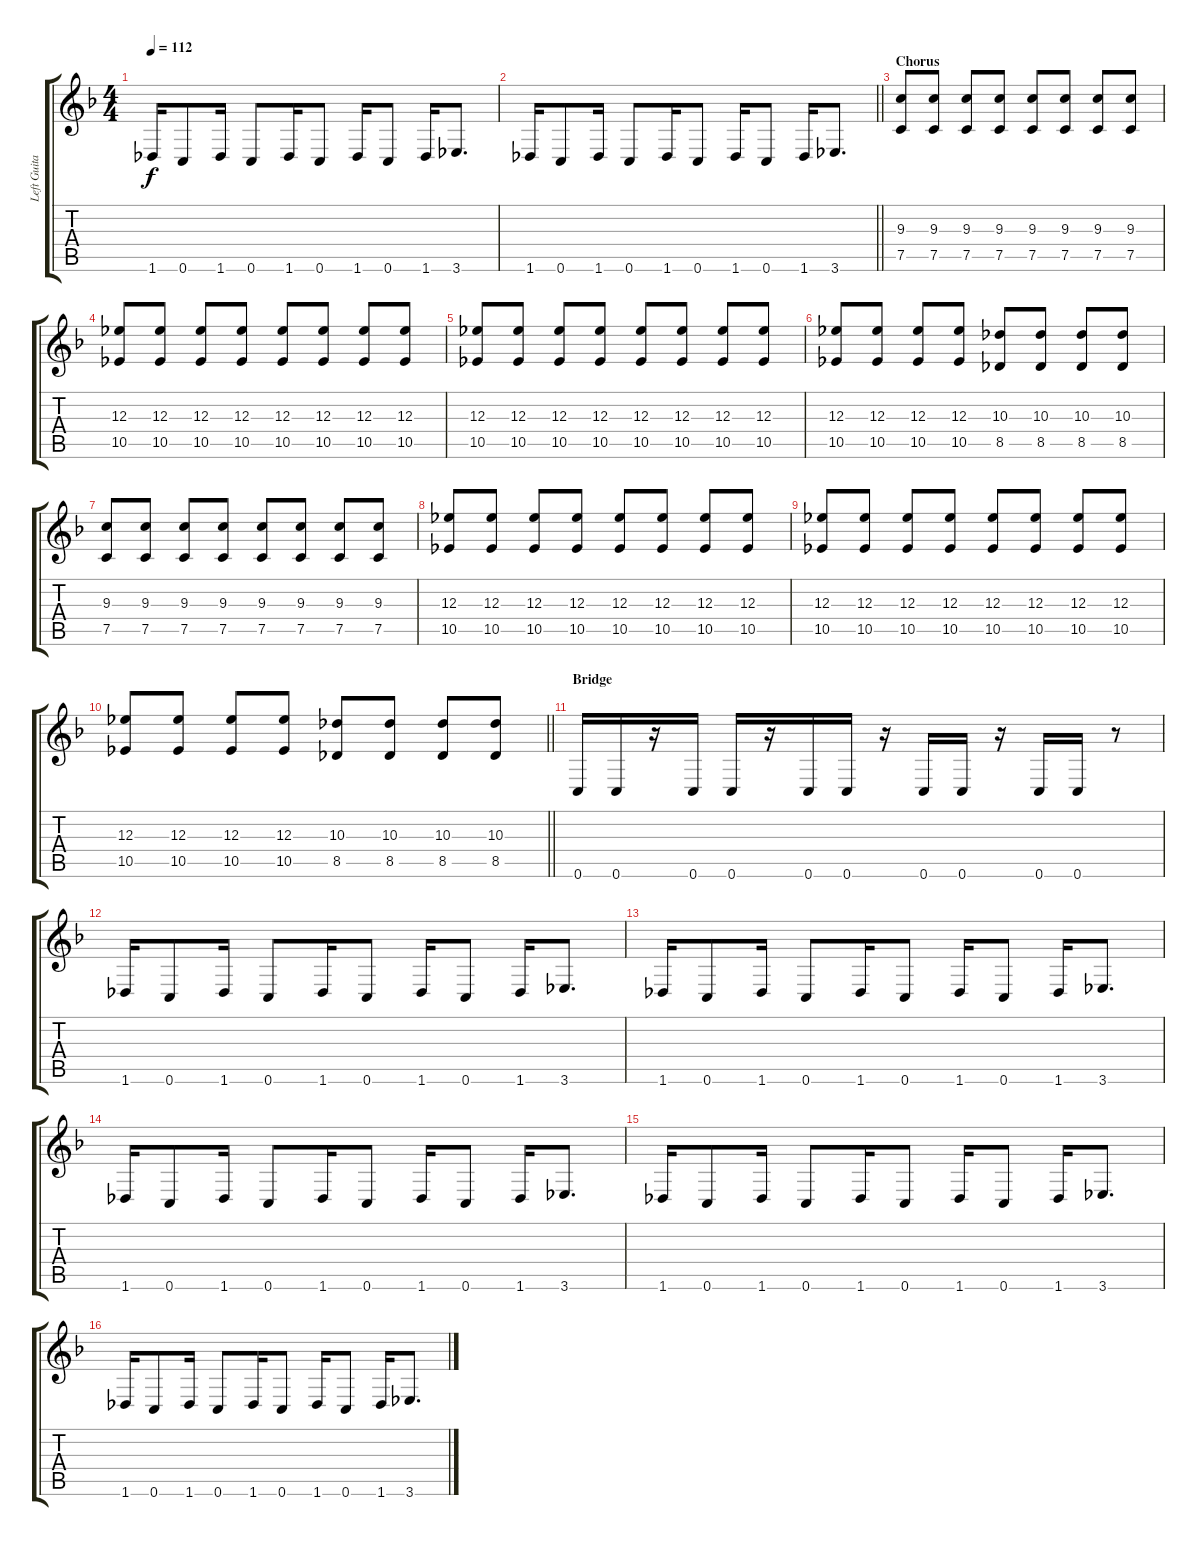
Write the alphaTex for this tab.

\track ("Left Guitar" "Left Guita") {instrument distortionguitar}
\staff {score tabs}
\tuning (C4 G3 Eb3 Bb2 F2 C2) {hide}
\ts (4 4)
\tempo 112
\clef g2
\ks f
1.6.16{dy f} 0.6.8 1.6.16 0.6.8 1.6.16 0.6.8 1.6.16 0.6.8 1.6.16 3.6.8{d} |
\barLineRight lightlight
1.6.16 0.6.8 1.6.16 0.6.8 1.6.16 0.6.8 1.6.16 0.6.8 1.6.16 3.6.8{d} |
\section ("" "Chorus")
(9.3 7.5).8 (9.3 7.5).8 (9.3 7.5).8 (9.3 7.5).8 (9.3 7.5).8 (9.3 7.5).8 (9.3 7.5).8 (9.3 7.5).8 |
(12.3 10.5).8 (12.3 10.5).8 (12.3 10.5).8 (12.3 10.5).8 (12.3 10.5).8 (12.3 10.5).8 (12.3 10.5).8 (12.3 10.5).8 |
(12.3 10.5).8 (12.3 10.5).8 (12.3 10.5).8 (12.3 10.5).8 (12.3 10.5).8 (12.3 10.5).8 (12.3 10.5).8 (12.3 10.5).8 |
(12.3 10.5).8 (12.3 10.5).8 (12.3 10.5).8 (12.3 10.5).8 (10.3 8.5).8 (10.3 8.5).8 (10.3 8.5).8 (10.3 8.5).8 |
(9.3 7.5).8 (9.3 7.5).8 (9.3 7.5).8 (9.3 7.5).8 (9.3 7.5).8 (9.3 7.5).8 (9.3 7.5).8 (9.3 7.5).8 |
(12.3 10.5).8 (12.3 10.5).8 (12.3 10.5).8 (12.3 10.5).8 (12.3 10.5).8 (12.3 10.5).8 (12.3 10.5).8 (12.3 10.5).8 |
(12.3 10.5).8 (12.3 10.5).8 (12.3 10.5).8 (12.3 10.5).8 (12.3 10.5).8 (12.3 10.5).8 (12.3 10.5).8 (12.3 10.5).8 |
\barLineRight lightlight
(12.3 10.5).8 (12.3 10.5).8 (12.3 10.5).8 (12.3 10.5).8 (10.3 8.5).8 (10.3 8.5).8 (10.3 8.5).8 (10.3 8.5).8 |
\section ("" "Bridge")
0.6.16 0.6.16 r.16 0.6.16 0.6.16 r.16 0.6.16 0.6.16 r.16 0.6.16 0.6.16 r.16 0.6.16 0.6.16 r.8 |
1.6.16 0.6.8 1.6.16 0.6.8 1.6.16 0.6.8 1.6.16 0.6.8 1.6.16 3.6.8{d} |
1.6.16 0.6.8 1.6.16 0.6.8 1.6.16 0.6.8 1.6.16 0.6.8 1.6.16 3.6.8{d} |
1.6.16 0.6.8 1.6.16 0.6.8 1.6.16 0.6.8 1.6.16 0.6.8 1.6.16 3.6.8{d} |
1.6.16 0.6.8 1.6.16 0.6.8 1.6.16 0.6.8 1.6.16 0.6.8 1.6.16 3.6.8{d} |
1.6.16 0.6.8 1.6.16 0.6.8 1.6.16 0.6.8 1.6.16 0.6.8 1.6.16 3.6.8{d}
